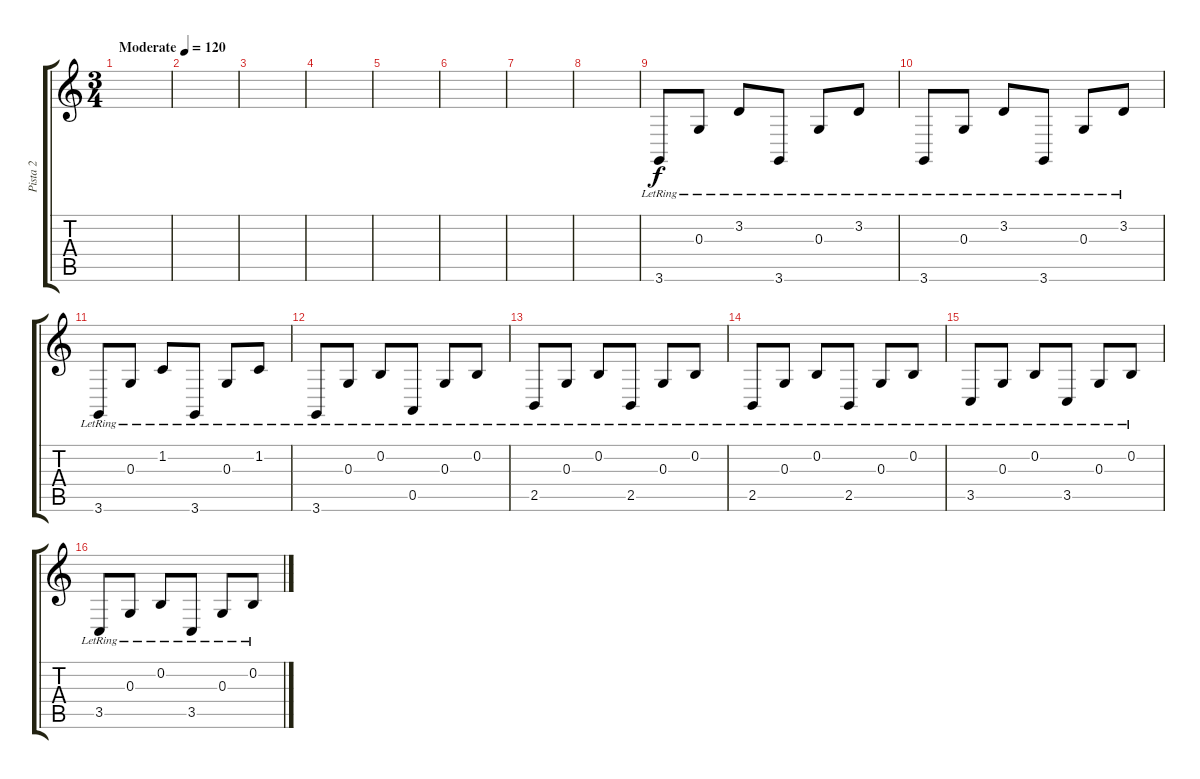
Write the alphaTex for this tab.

\track ("Pista 2" "Pista 2") {instrument brightacousticpiano}
\staff {score tabs}
\tuning (E4 B3 G3 D3 A2 E2) {hide}
\ts (3 4)
\tempo (120 "Moderate")
\clef g2
\ks c
|
|
|
|
|
|
|
|
3.6{lr}.8 0.3{lr}.8 3.2{lr}.8 3.6{lr}.8 0.3{lr}.8 3.2{lr}.8 |
3.6{lr}.8 0.3{lr}.8 3.2{lr}.8 3.6{lr}.8 0.3{lr}.8 3.2{lr}.8 |
3.6{lr}.8 0.3{lr}.8 1.2{lr}.8 3.6{lr}.8 0.3{lr}.8 1.2{lr}.8 |
3.6{lr}.8 0.3{lr}.8 0.2{lr}.8 0.5{lr}.8 0.3{lr}.8 0.2{lr}.8 |
2.5{lr}.8 0.3{lr}.8 0.2{lr}.8 2.5{lr}.8 0.3{lr}.8 0.2{lr}.8 |
2.5{lr}.8 0.3{lr}.8 0.2{lr}.8 2.5{lr}.8 0.3{lr}.8 0.2{lr}.8 |
3.5{lr}.8 0.3{lr}.8 0.2{lr}.8 3.5{lr}.8 0.3{lr}.8 0.2{lr}.8 |
3.5{lr}.8 0.3{lr}.8 0.2{lr}.8 3.5{lr}.8 0.3{lr}.8 0.2{lr}.8
